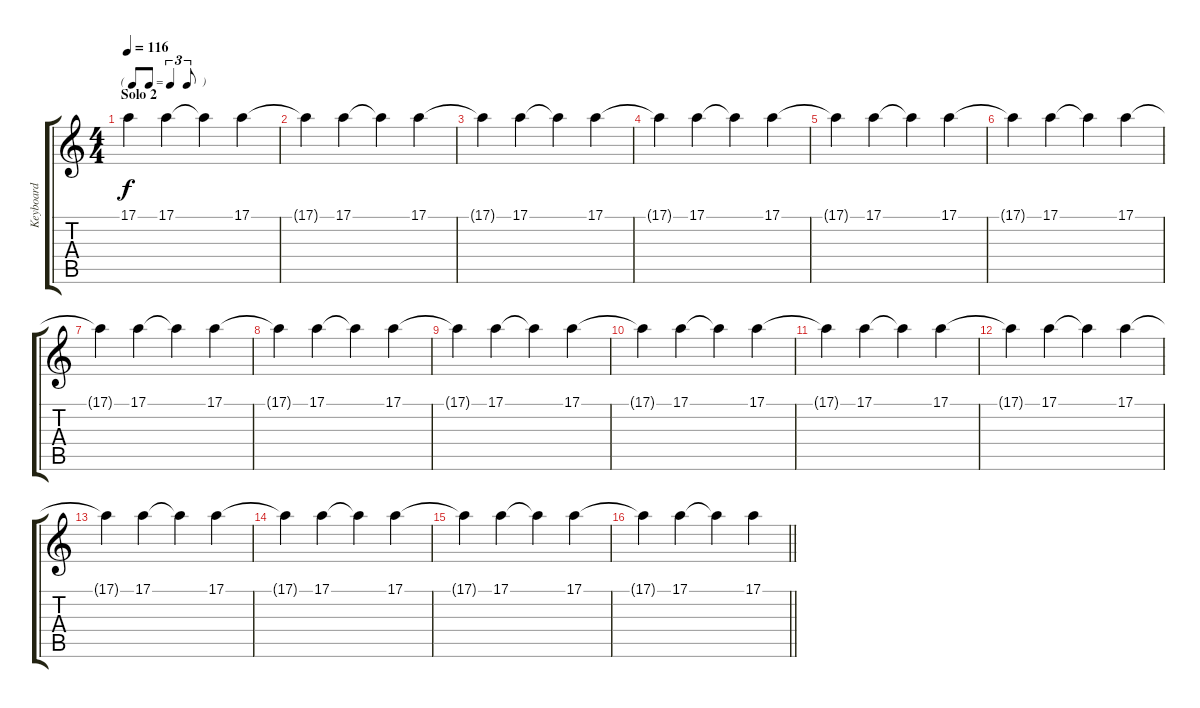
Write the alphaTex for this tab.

\track ("Keyboard" "Keyboard") {instrument acousticgrandpiano}
\staff {score tabs}
\tuning (E4 B3 G3 D3 A2 E2) {hide}
\ts (4 4)
\tf triplet8th
\section ("" "Solo 2")
\tempo 116
\clef g2
\ks c
17.1{t}.4{dy f} 17.1.4 17.1{t}.4 17.1.4 |
17.1{t}.4 17.1.4 17.1{t}.4 17.1.4 |
17.1{t}.4 17.1.4 17.1{t}.4 17.1.4 |
17.1{t}.4 17.1.4 17.1{t}.4 17.1.4 |
17.1{t}.4 17.1.4 17.1{t}.4 17.1.4 |
17.1{t}.4 17.1.4 17.1{t}.4 17.1.4 |
17.1{t}.4 17.1.4 17.1{t}.4 17.1.4 |
17.1{t}.4 17.1.4 17.1{t}.4 17.1.4 |
17.1{t}.4 17.1.4 17.1{t}.4 17.1.4 |
17.1{t}.4 17.1.4 17.1{t}.4 17.1.4 |
17.1{t}.4 17.1.4 17.1{t}.4 17.1.4 |
17.1{t}.4 17.1.4 17.1{t}.4 17.1.4 |
17.1{t}.4 17.1.4 17.1{t}.4 17.1.4 |
17.1{t}.4 17.1.4 17.1{t}.4 17.1.4 |
17.1{t}.4 17.1.4 17.1{t}.4 17.1.4 |
\barLineRight lightlight
17.1{t}.4 17.1.4 17.1{t}.4 17.1.4
